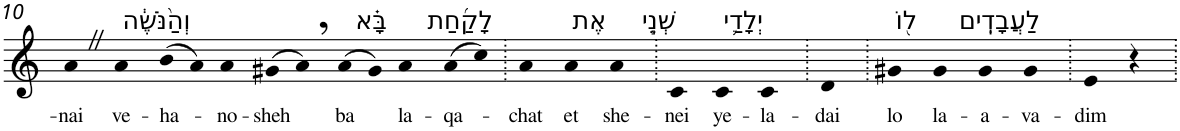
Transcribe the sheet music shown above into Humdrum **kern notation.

**kern	**text
*part1	*part1
*staff1	*staff1
*I"Piano	*
*I'Pno	*
!!LO:PB:g=z
*clefG2	*
*k[]	*
=10	=10
!	!LO:LY:b
4aZ	-nai
!LO:TX:a:t=וְהַ֨נֹּשֶׁ֔ה	!
!	!LO:LY:b
4a	ve-
!	!LO:LY:b
(>8b	-ha-
8a)	.
!	!LO:LY:b
4a	-no-
!	!LO:LY:b
(>8g#X	-sheh
8a,)	.
!LO:TX:a:t=בָּ֗א	!
!	!LO:LY:b
(>8a	ba
8g#)	.
!LO:TX:a:t=לָקַ֜חַת	!
!	!LO:LY:b
4a	la-
!	!LO:LY:b
(>8a	-qa-
8cc)	.
=11.	=11.
!	!LO:LY:b
4a	-chat
!LO:TX:a:t=אֶת	!
!	!LO:LY:b
4a	et
!LO:TX:a:t=שְׁנֵ֧י	!
!	!LO:LY:b
4a	she-
=12.	=12.
!	!LO:LY:b
4c	-nei
!LO:TX:a:t=יְלָדַ֛י	!
!	!LO:LY:b
4c	ye-
!	!LO:LY:b
4c	-la-
=13.	=13.
!	!LO:LY:b
4d	-dai
=14.	=14.
!LO:TX:a:t=ל֖וֹ	!
!	!LO:LY:b
4g#X	lo
!LO:TX:a:t=לַעֲבָדִֽים	!
!	!LO:LY:b
4g#	la-
!	!LO:LY:b
4g#	-a-
!	!LO:LY:b
4g#	-va-
=15.	=15.
!	!LO:LY:b
4e	-dim
4r	.
=.	=.
*-	*-
